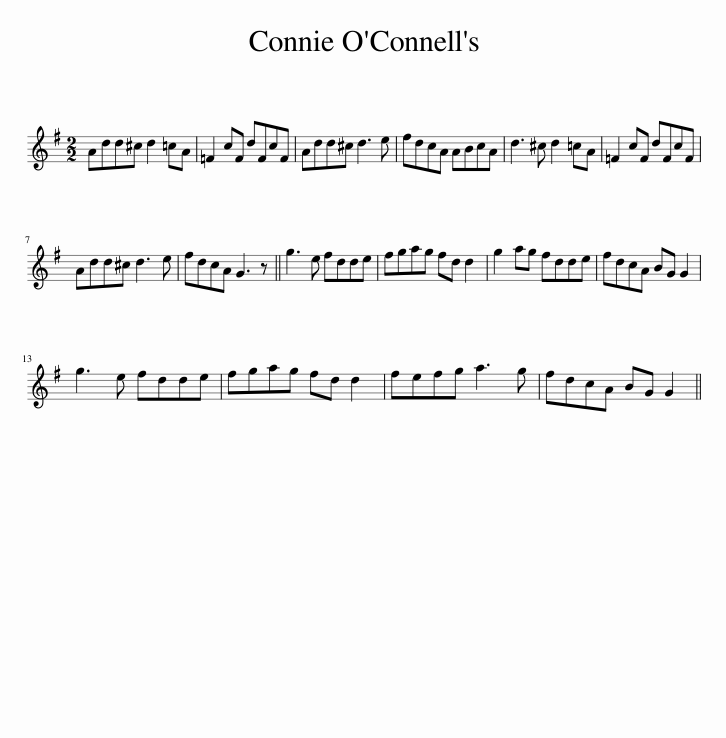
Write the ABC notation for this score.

X:1
L:1/8
M:2/2
I:linebreak $
K:G
V:1 treble
V:1
 Add^c d2 =cA | =F2 cF dFcF | Add^c d3 e | fdcA ABcA | d3 ^c d2 =cA | %5
 =F2 cF dFcF |$ Add^c d3 e | fdcA G3 z || g3 e fdde | fgag fd d2 | %10
 g2 ag fdde | fdcA BG G2 |$ g3 e fdde | fgag fd d2 | fefg a3 g | %15
 fdcA BG G2 || %16
